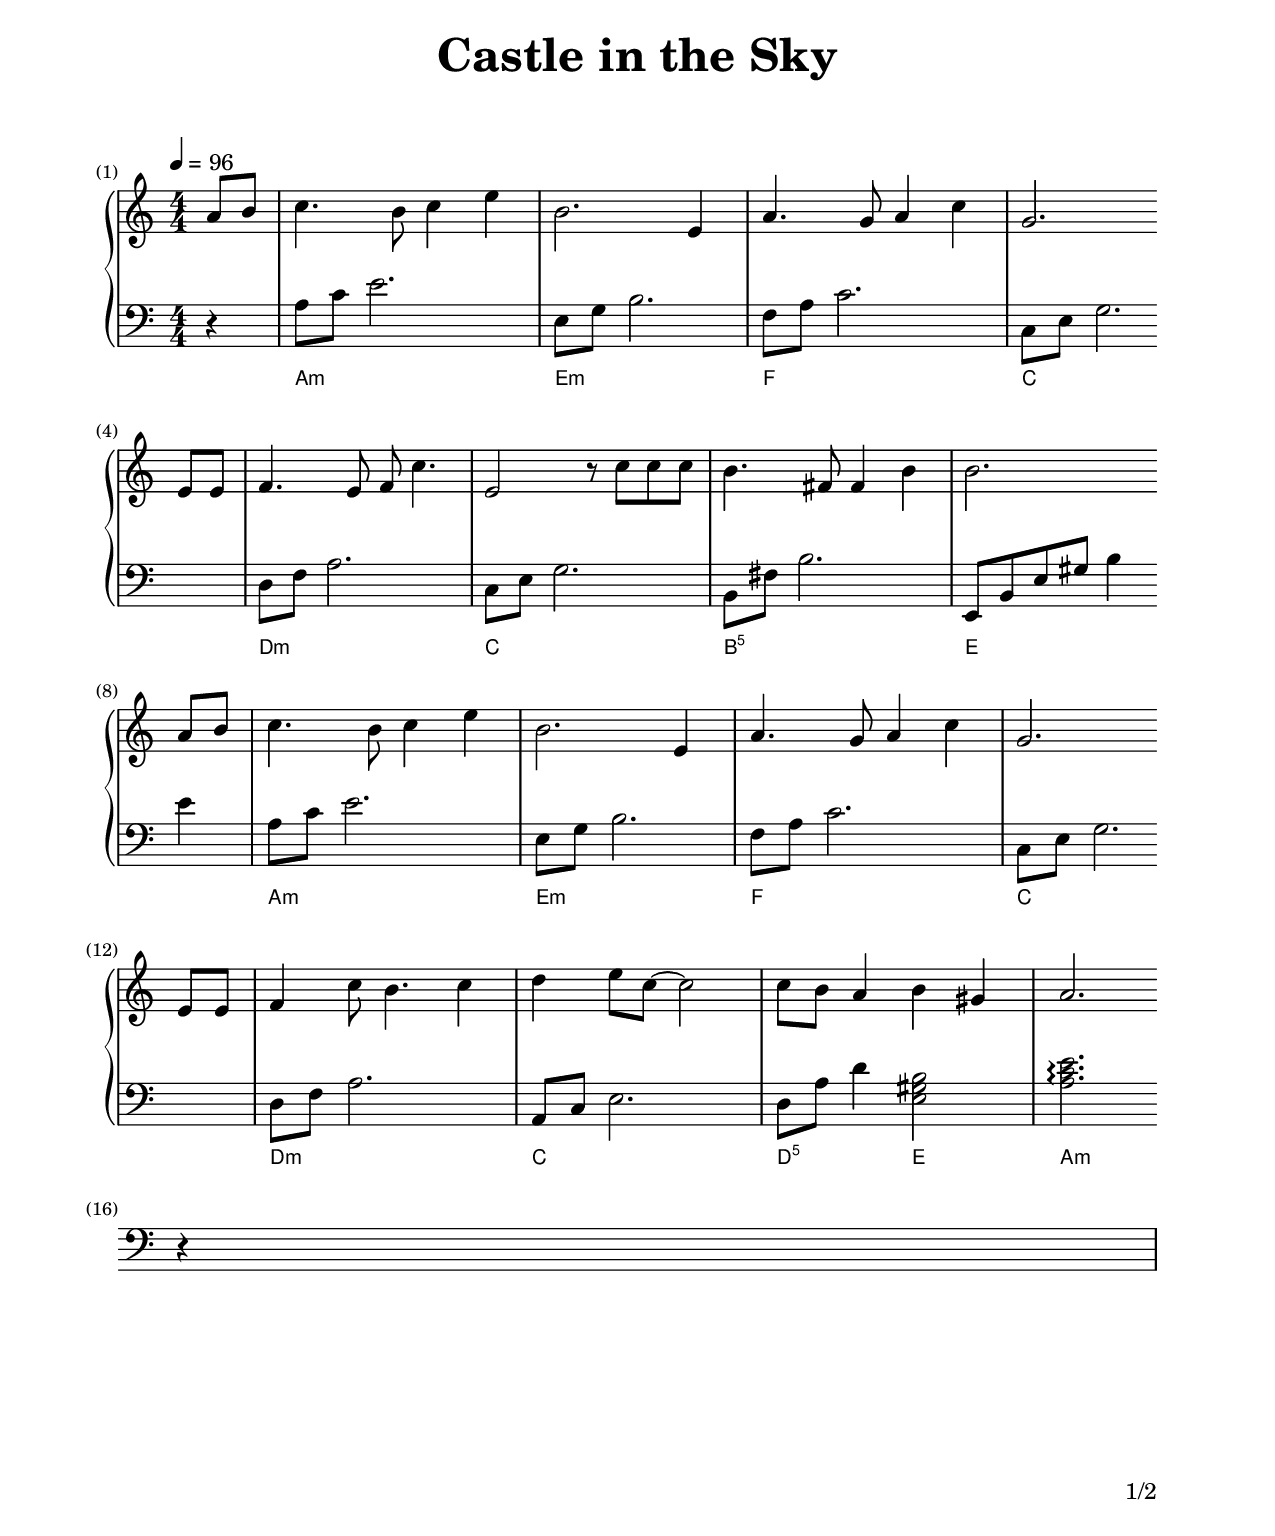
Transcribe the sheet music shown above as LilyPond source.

\version "2.24.3"
\include "../settings.v1.ly"

\header {
  title = \markup \override #'((font-size . 6)) "Castle in the Sky"
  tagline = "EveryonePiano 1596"
}

\paper {
  total-page = 2
}

C     = { c8  e8  g2.  }
Dm    = { d8  f8  a2.  }
Em    = { e8  g8  b2.  }
F     = { f8  a8  c'2. }
AmI   = { a8  c'8 e'2. }
AmII  = { a,8 c8  e2.  }
Bfive = { b,8 fs8 b2.  }

\markup \vspace #1.5

\score {
  \new PianoStaff <<
    \new Staff {
      \tempo 4 = 96
      \clef treble
      \key c \major
      \time 4/4
      
      \partial 4 a'8 b'8 | c''4. b'8 c''4 e''4 | b'2. e'4              | a'4. g'8 a'4 c''4     | g'2. \break
                 e'8 e'8 | f'4. e'8 f'8  c''4. | e'2 r8 c''8 c''8 c''8 | b'4. fs'8 fs'4 b'4    | b'2. \break
                 a'8 b'8 | c''4. b'8 c''4 e''4 | b'2. e'4              | a'4. g'8 a'4 c''4     | g'2. \break
                 e'8 e'8 | f'4 c''8 b'4. c''4  | d''4 e''8 c''8~ c''2  | c''8 b'8 a'4 b'4 gs'4 | a'2. \break
    }
    \new Staff {
      \clef bass
      \key c \major
      \time 4/4
      
      r4 | \AmI | \Em   | \F                  | \C                      |
         | \Dm  | \C    | \Bfive              | e,8 b,8 e8 gs8 b4 e'4   |
         | \AmI | \Em   | \F                  | \C                      |
         | \Dm  | \AmII | d8 a8 d'4 <e gs b>2 | <a c' e'>2.\arpeggio r4 |
         |
    }
    \chords {
      r4 | a1:m | e1:m | f1      | c1       |
         | d1:m | c1   | b1:5    | e1       |
         | a1:m | e1:m | f1      | c1       |
         | d1:m | c1   | d2:5 e2 | a2.:m r4 |
         |
    }
  >>
  \layout {}
  \midi {}
}
